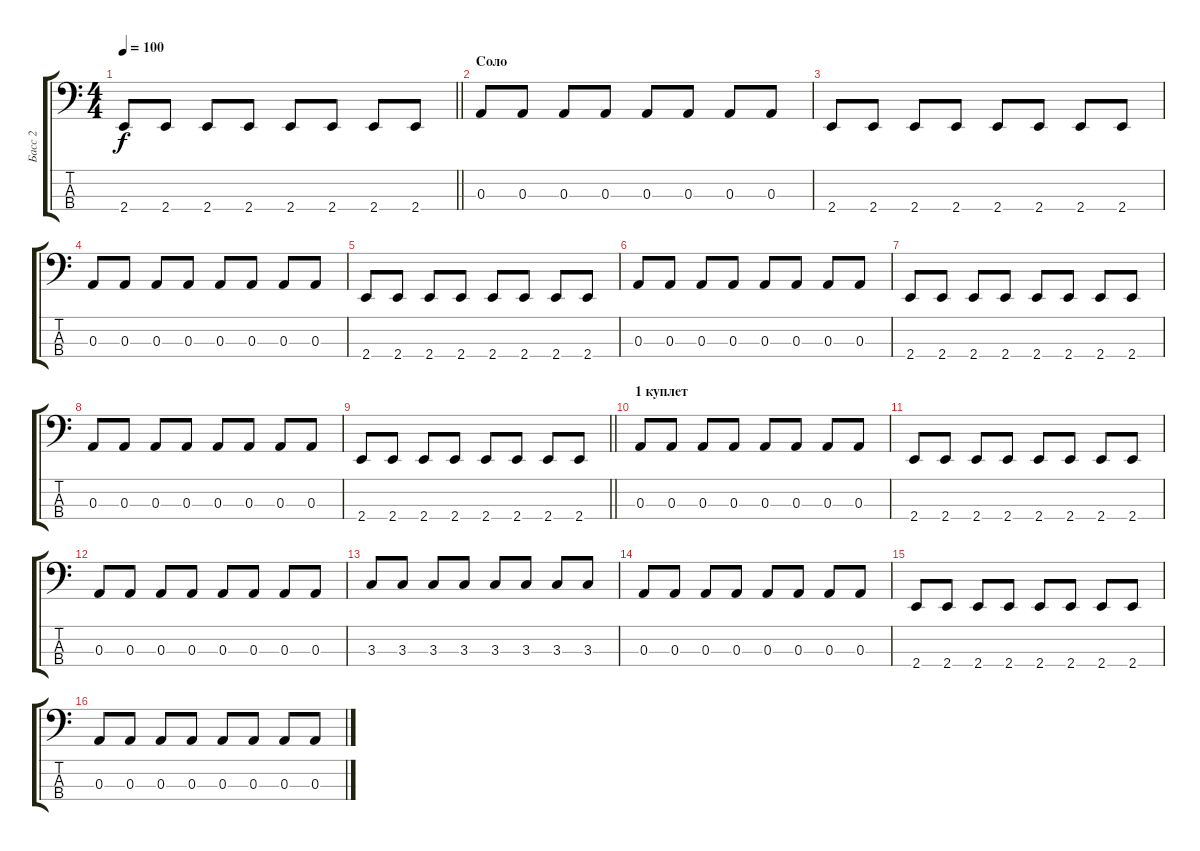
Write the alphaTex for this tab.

\track ("Басс 2" "Басс 2") {instrument electricbassfinger}
\staff {score tabs}
\tuning (G2 D2 A1 D1) {hide}
\ts (4 4)
\tempo 100
\clef f4
\barLineRight lightlight
\ks c
2.4.8{dy f} 2.4.8 2.4.8 2.4.8 2.4.8 2.4.8 2.4.8 2.4.8 |
\section ("" "Соло")
0.3.8 0.3.8 0.3.8 0.3.8 0.3.8 0.3.8 0.3.8 0.3.8 |
2.4.8 2.4.8 2.4.8 2.4.8 2.4.8 2.4.8 2.4.8 2.4.8 |
0.3.8 0.3.8 0.3.8 0.3.8 0.3.8 0.3.8 0.3.8 0.3.8 |
2.4.8 2.4.8 2.4.8 2.4.8 2.4.8 2.4.8 2.4.8 2.4.8 |
0.3.8 0.3.8 0.3.8 0.3.8 0.3.8 0.3.8 0.3.8 0.3.8 |
2.4.8 2.4.8 2.4.8 2.4.8 2.4.8 2.4.8 2.4.8 2.4.8 |
0.3.8 0.3.8 0.3.8 0.3.8 0.3.8 0.3.8 0.3.8 0.3.8 |
\barLineRight lightlight
2.4.8 2.4.8 2.4.8 2.4.8 2.4.8 2.4.8 2.4.8 2.4.8 |
\section ("" "1 куплет")
0.3.8 0.3.8 0.3.8 0.3.8 0.3.8 0.3.8 0.3.8 0.3.8 |
2.4.8 2.4.8 2.4.8 2.4.8 2.4.8 2.4.8 2.4.8 2.4.8 |
0.3.8 0.3.8 0.3.8 0.3.8 0.3.8 0.3.8 0.3.8 0.3.8 |
3.3.8 3.3.8 3.3.8 3.3.8 3.3.8 3.3.8 3.3.8 3.3.8 |
0.3.8 0.3.8 0.3.8 0.3.8 0.3.8 0.3.8 0.3.8 0.3.8 |
2.4.8 2.4.8 2.4.8 2.4.8 2.4.8 2.4.8 2.4.8 2.4.8 |
0.3.8 0.3.8 0.3.8 0.3.8 0.3.8 0.3.8 0.3.8 0.3.8
